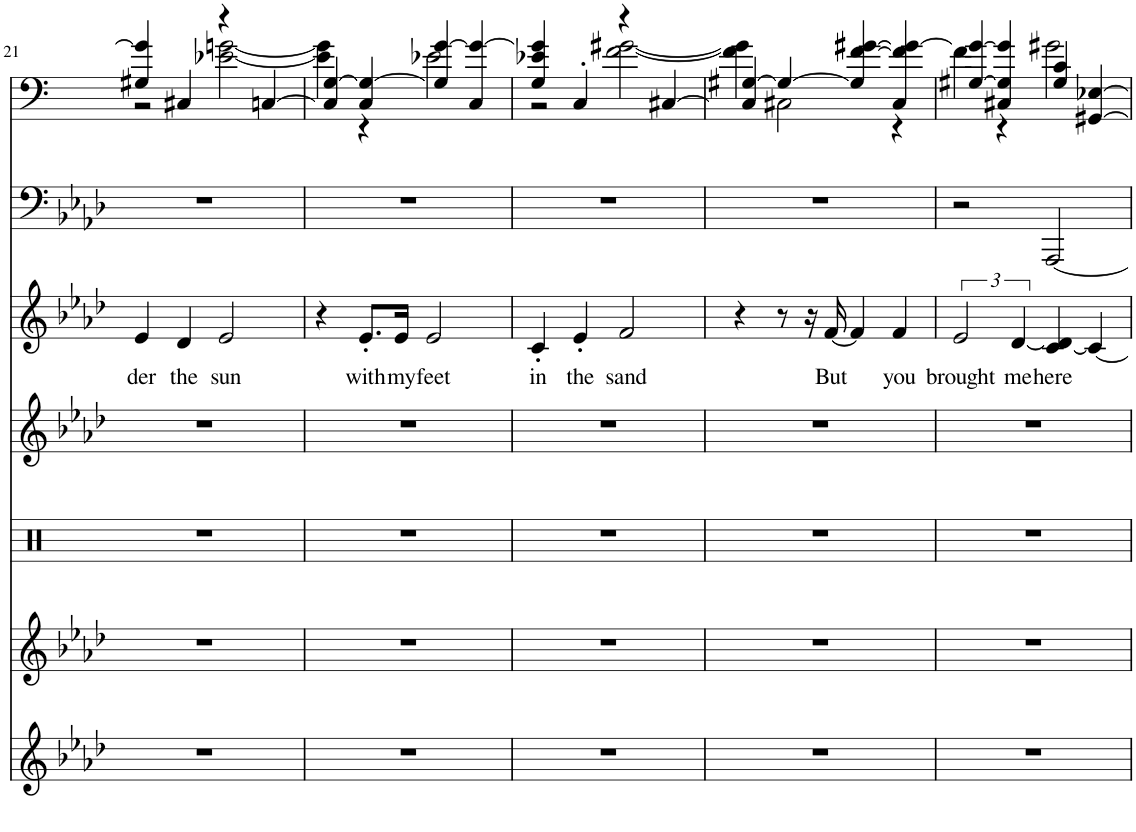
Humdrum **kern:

**kern	**kern	**kern	**kern	**kern	**text	**kern	**kern
*part7	*part6	*part5	*part4	*part3	*part3	*part2	*part1
*staff7	*staff6	*staff5	*staff4	*staff3	*staff3	*staff2	*staff1
*I"Taiko Drum	*I"Woodblock	*I"Percussion	*I"Overdrive Gtr	*I"Tenor Sax	*	*I"Fingered Bass	*I"Clean Guitar, untitled
*	*I'Wd Bl	*	*	*I'T Sax	*	*	*
!!LO:PB:g=z
*clefG2	*clefG2	*clefX	*clefG2	*clefG2	*	*clefF4	*clefF4
*	*	*	*	*Trd8c14	*	*	*
*k[b-e-a-d-]	*k[b-e-a-d-]	*k[]	*k[b-e-a-d-]	*k[b-e-a-d-]	*	*k[b-e-a-d-]	*k[b-e-a-d-]
*M4/4	*M4/4	*M4/4	*M4/4	*M4/4	*	*M4/4	*M4/4
=21	=21	=21	=21	=21	=21	=21	=21
!	!	!	!	!	!LO:LY:b	!	!
*	*	*	*	*	*	*	*^
1r	1r	1r	1r	4e-/	der	1r	4G#X/ 4g#/]	2r
!	!	!	!	!	!LO:LY:b	!	!	!
.	.	.	.	4d-/	the	.	4C#X/	.
!	!	!	!	!	!LO:LY:b	!	!	!
.	.	.	.	2e-/	sun	.	4r	[2e-X\ [2gn\
.	.	.	.	.	.	.	[4Cn/	.
=22	=22	=22	=22	=22	=22	=22	=22	=22
1r	1r	1r	1r	4r	.	1r	4C/] [4G/	4e-\] 4g\]
!	!	!	!	!	!LO:LY:b	!	!	!
.	.	.	.	8.e-'/L	with	.	4C/ 4G/_	4r
!	!	!	!	!	!LO:LY:b	!	!	!
.	.	.	.	16e-/Jk	my	.	.	.
!	!	!	!	!	!LO:LY:b	!	!	!
.	.	.	.	2e-/	feet	.	4G/] [4g/	2e-X\
.	.	.	.	.	.	.	4C/ 4g/_	.
=23	=23	=23	=23	=23	=23	=23	=23	=23
!	!	!	!	!	!LO:LY:b	!	!	!
1r	1r	1r	1r	4c'/	in	1r	4G/ 4e-X/ 4g/]	2r
!	!	!	!	!	!LO:LY:b	!	!	!
.	.	.	.	4e-'/	the	.	4C'/	.
!	!	!	!	!	!LO:LY:b	!	!	!
.	.	.	.	2f/	sand	.	4r	[2f\ [2g#X\
.	.	.	.	.	.	.	[4C#X/	.
=24	=24	=24	=24	=24	=24	=24	=24	=24
1r	1r	1r	1r	4r	.	1r	4C#/] [4G#X/	4f\] 4g#\]
.	.	.	.	8r	.	.	4G#/_	2C#X\
.	.	.	.	16r	.	.	.	.
!	!	!	!	!	!LO:LY:b	!	!	!
.	.	.	.	[16f/	But	.	.	.
.	.	.	.	4f/]	.	.	4G#/] [4f/ [4g#X/	.
!	!	!	!	!	!LO:LY:b	!	!	!
.	.	.	.	4f/	you	.	4C#/ 4f/] 4g#/_	4r
=25	=25	=25	=25	=25	=25	=25	=25	=25
!	!	!	!	!	!LO:LY:b	!	!	!
1r	1r	1r	1r	3e-/	brought	2r	[4G#X/ 4g#/_	4f\
.	.	.	.	.	.	.	4C#X/ 4G#/] 4g#/]	4r
!	!	!	!	!	!LO:LY:b	!	!	!
.	.	.	.	[6d-/	me	.	.	.
!	!	!	!	!	!LO:LY:b	!	!	!
.	.	.	.	[4c/ 4d-/]	here	[2AAA-/	4G#/ 4c/	2g#X\
.	.	.	.	4c/_	.	.	[4GG#X/ [4E-X/	.
*	*	*	*	*	*	*	*v	*v
=	=	=	=	=	=	=	=
*-	*-	*-	*-	*-	*-	*-	*-
